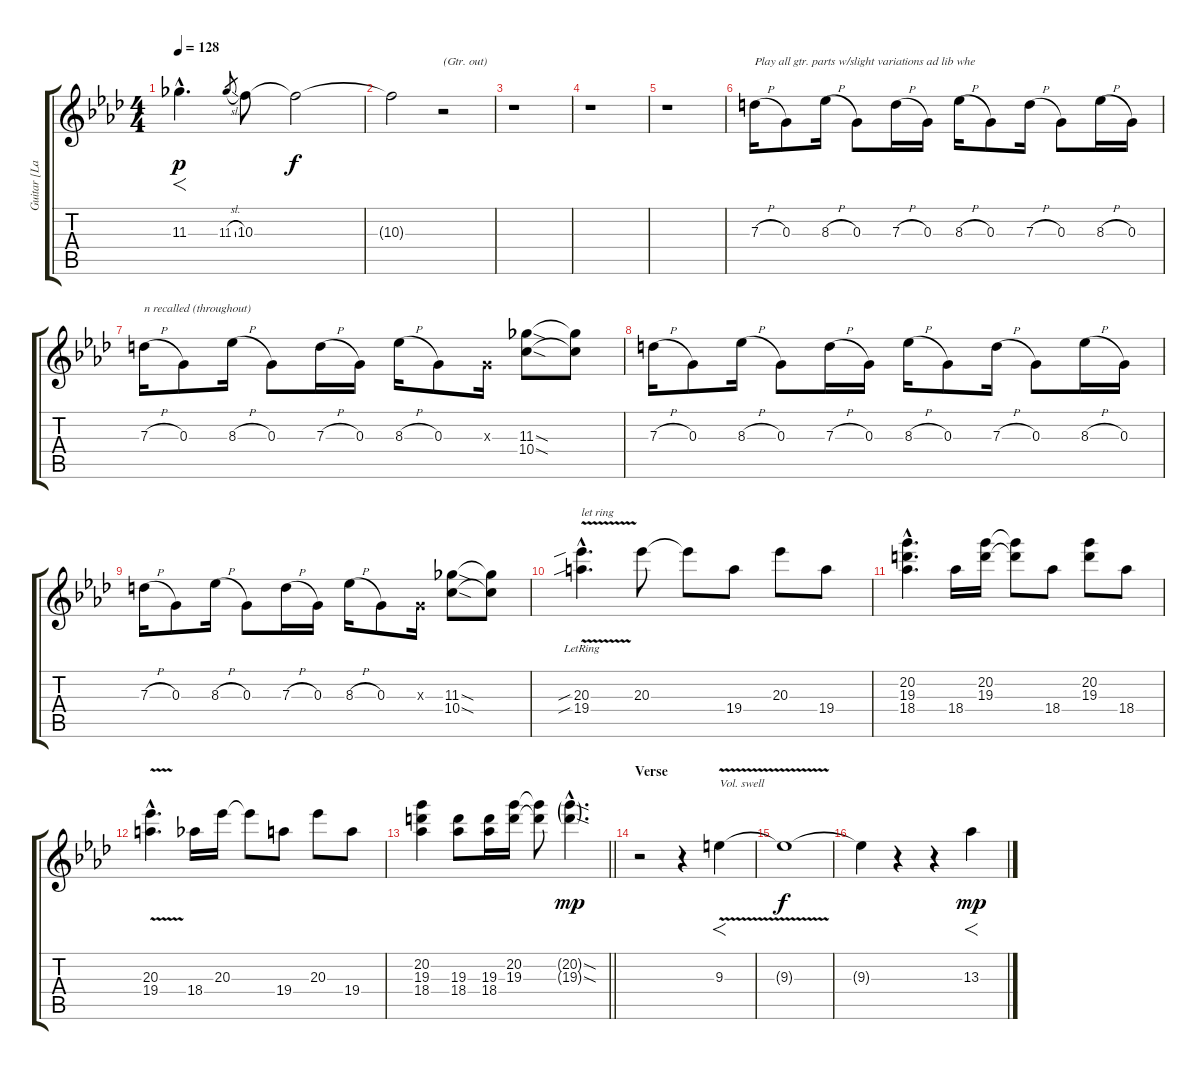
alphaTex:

\track ("Guitar [Larry LaLonde]" "Guitar [La") {instrument distortionguitar}
\staff {score tabs}
\tuning (E4 B3 G3 D3 A2 E2) {hide}
\ts (4 4)
\tempo 128
\clef g2
\ks ab
11.3{hac}.4{f d dy p} 11.3{sl}.8{gr} 10.3.8 10.3{t}.2{dy f} |
10.3{t}.2 r.2{txt "(Gtr. out)"} |
r.1 |
r.1 |
r.1 |
7.3{h}.16{txt "Play all gtr. parts w/slight variations ad lib whe"} 0.3.8 8.3{h}.16 0.3.8 7.3{h}.16 0.3.16 8.3{h}.16 0.3.8 7.3{h}.16 0.3.8 8.3{h}.16 0.3.16 |
7.3{h}.16{txt "n recalled (throughout)"} 0.3.8 8.3{h}.16 0.3.8 7.3{h}.16 0.3.16 8.3{h}.16 0.3.8 0.3{x}.16 (11.3{sod} 10.4{sod}).8 (11.3{t} 10.4{t}).8 |
7.3{h}.16 0.3.8 8.3{h}.16 0.3.8 7.3{h}.16 0.3.16 8.3{h}.16 0.3.8 7.3{h}.16 0.3.8 8.3{h}.16 0.3.16 |
7.3{h}.16 0.3.8 8.3{h}.16 0.3.8 7.3{h}.16 0.3.16 8.3{h}.16 0.3.8 0.3{x}.16 (11.3{sod} 10.4{sod}).8 (11.3{t} 10.4{t}).8 |
(20.3{v sib hac lr} 19.4{v sib hac lr}).4{d txt "let ring"} 20.3.8 20.3{t}.8 19.4.8 20.3.8 19.4.8 |
(20.2{hac} 19.3{hac} 18.4{hac}).4{d} 18.4.16 (20.2 19.3).16 (20.2{t} 19.3{t}).8 18.4.8 (20.2 19.3).8 18.4.8 |
(20.3{v hac} 19.4{v hac}).4{d} 18.4.16 20.3.16 20.3{t}.8 19.4.8 20.3.8 19.4.8 |
\barLineRight lightlight
(20.2 19.3 18.4).4 (19.3 18.4).8 (19.3 18.4).16 (20.2 19.3).16 (20.2{t} 19.3{t}).8 (20.2{sod g hac} 19.3{sod g hac}).4{d dy mp} |
\section ("" "Verse")
r.2 r.4 9.3{v}.4{f txt "Vol. swell"} |
9.3{t}.1{dy f} |
9.3{t}.4 r.4 r.4 13.3.4{f dy mp}
